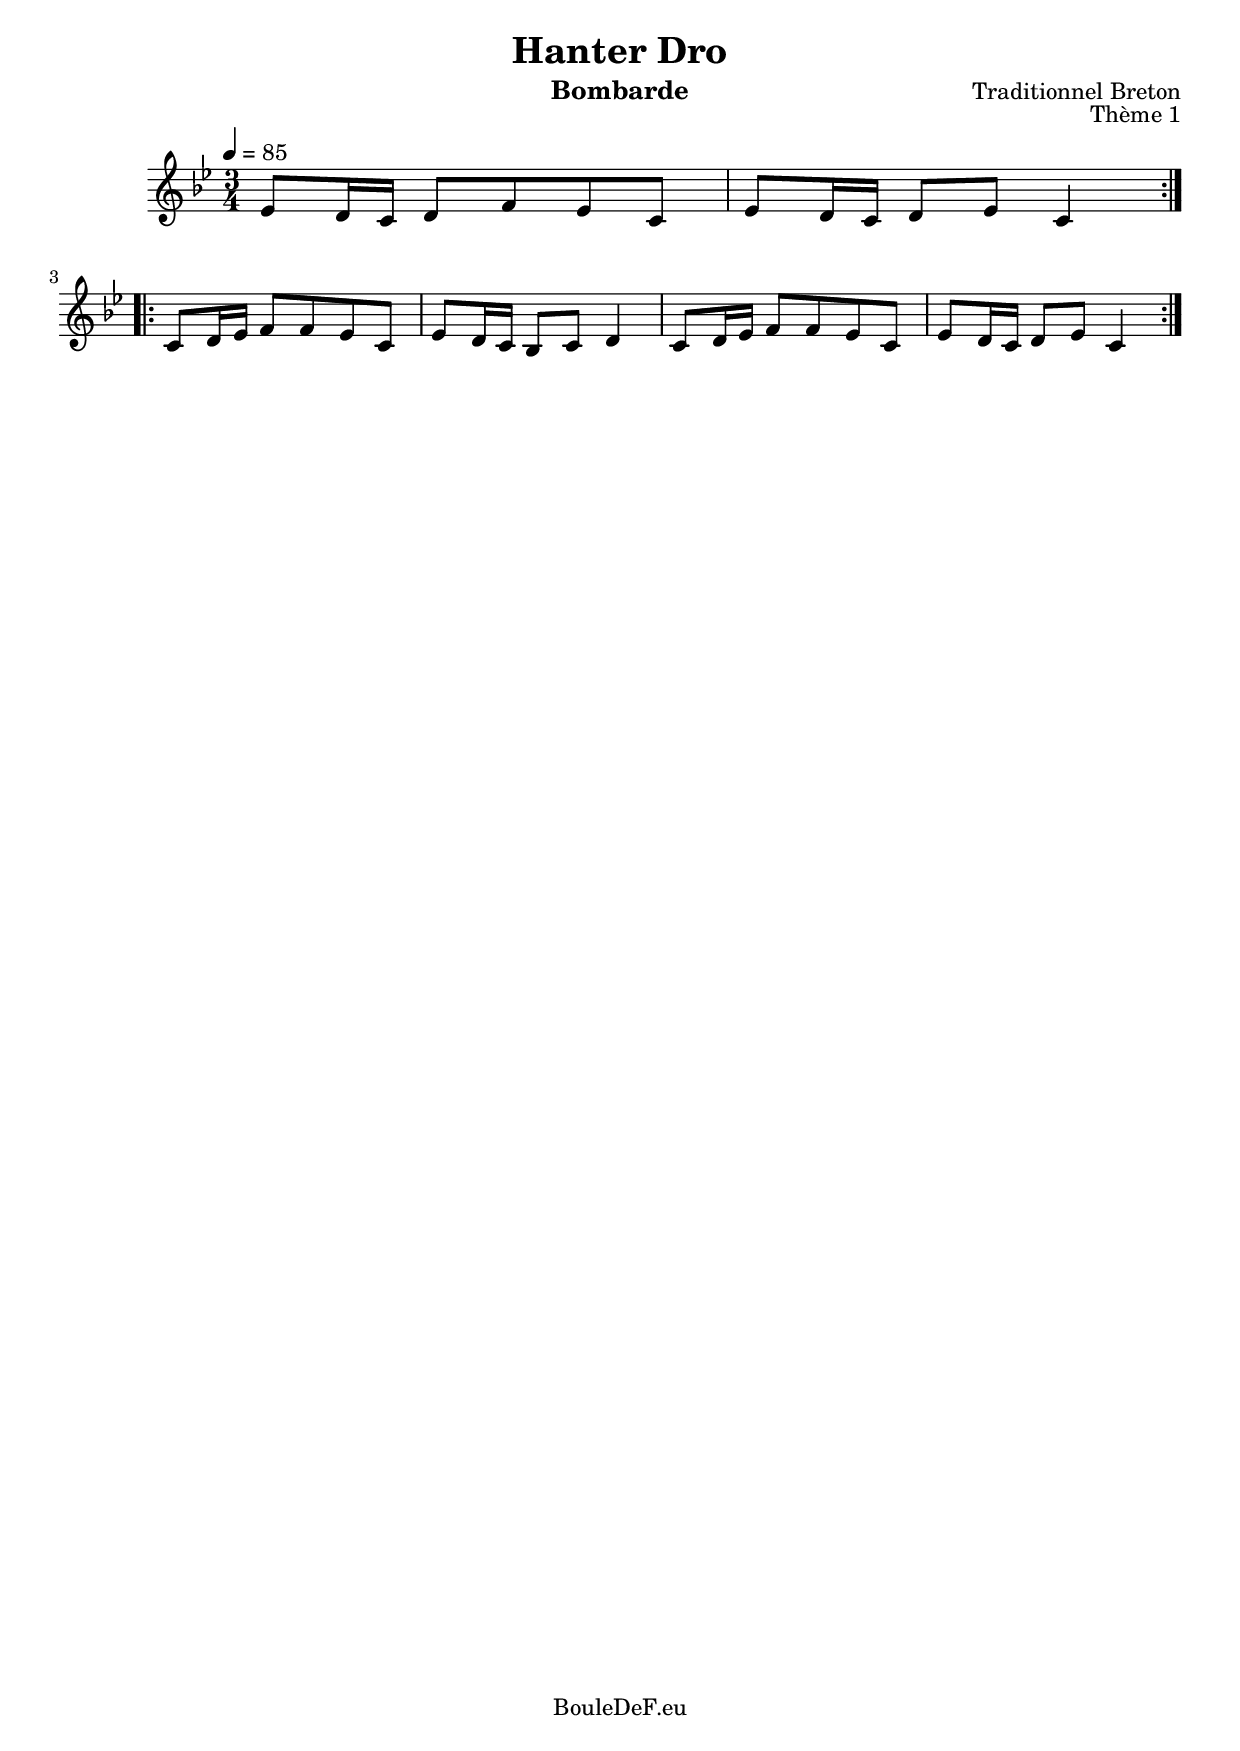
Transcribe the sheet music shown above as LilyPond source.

\version "2.16.0"
\include "italiano.ly"

\header {
	title = "Hanter Dro"
	composer = "Traditionnel Breton"
	instrument = "Bombarde"
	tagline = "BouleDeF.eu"
}

\score {
	\new Staff \relative sib {
		\clef "treble"
		\key sib \major
		\time 3/4
		\tempo 4 = 85

		\repeat volta 2 {
			mib8 re16 do re8 fa mib do
			| mib re16 do re8 mib do4
		}
		\break
		\repeat volta 2 {
			do8 re16 mib fa8 fa mib do
			| mib re16 do sib8 do re4
			| do8 re16 mib fa8 fa mib do
			| mib re16 do re8 mib do4
		}
	}
	\header {
		opus = "Thème 1"
	}
	\midi {}
	\layout {}
}

